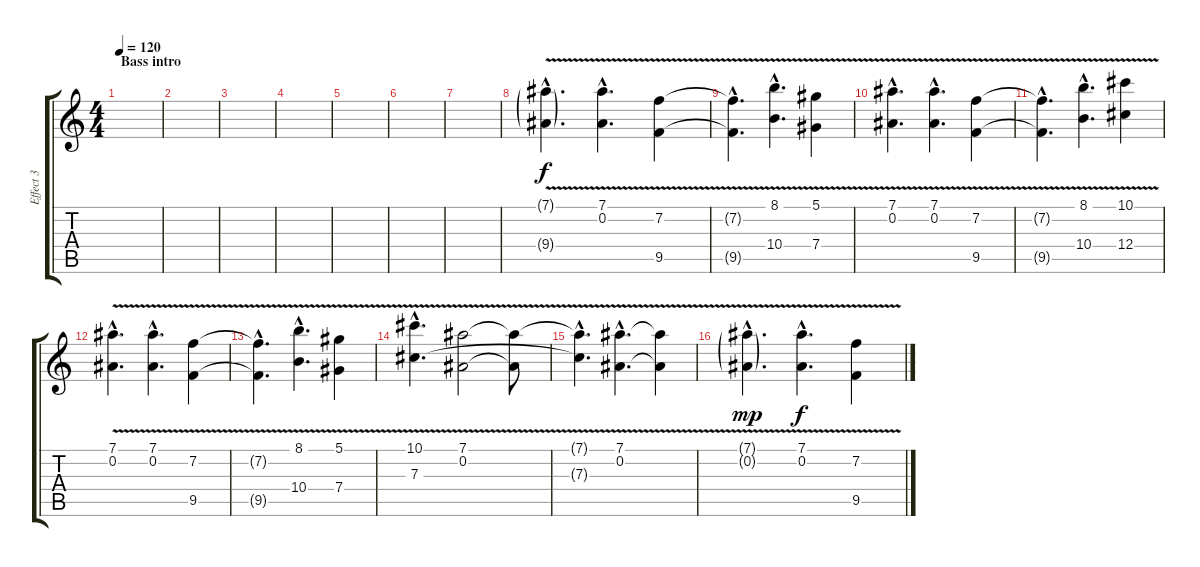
\track ("Effect 3" "Effect 3") {instrument banjo}
\staff {score tabs}
\tuning (Eb4 Bb3 Gb3 Db3 Ab2 Db2) {hide}
\displaytranspose 12
\ts (4 4)
\section ("" "Bass intro")
\tempo 120
\clef g2
\ks c
|
|
|
|
|
|
|
(7.1{v g hac} 9.4{g hac}).4{d} (7.1{v hac} 0.2{v hac}).4{d dy f} (7.2{v} 9.5{v}).4 |
(7.2{hac t} 9.5{hac t}).4{d} (8.1{v hac} 10.4{v hac}).4{d} (5.1{v} 7.4{v}).4 |
(7.1{v hac} 0.2{v hac}).4{d} (7.1{v hac} 0.2{v hac}).4{d} (7.2{v} 9.5{v}).4 |
(7.2{hac t} 9.5{hac t}).4{d} (8.1{v hac} 10.4{v hac}).4{d} (10.1{v} 12.4).4 |
(7.1{v hac} 0.2{v hac}).4{d} (7.1{v hac} 0.2{v hac}).4{d} (7.2{v} 9.5{v}).4 |
(7.2{hac t} 9.5{hac t}).4{d} (8.1{v hac} 10.4{v hac}).4{d} (5.1{v} 7.4{v}).4 |
(10.1{v hac} 7.3{v hac}).4{d} (7.1{v} 0.2{v}).2 (7.1{t} 0.2{t}).8 |
(7.1{hac t} 7.3{hac t}).4{d} (7.1{v hac} 0.2{v hac}).4{d} (7.1{t} 0.2{t}).4 |
(7.1{v g hac} 0.2{g hac}).4{d dy mp} (7.1{v hac} 0.2{v hac}).4{d dy f} (7.2{v} 9.5{v}).4
